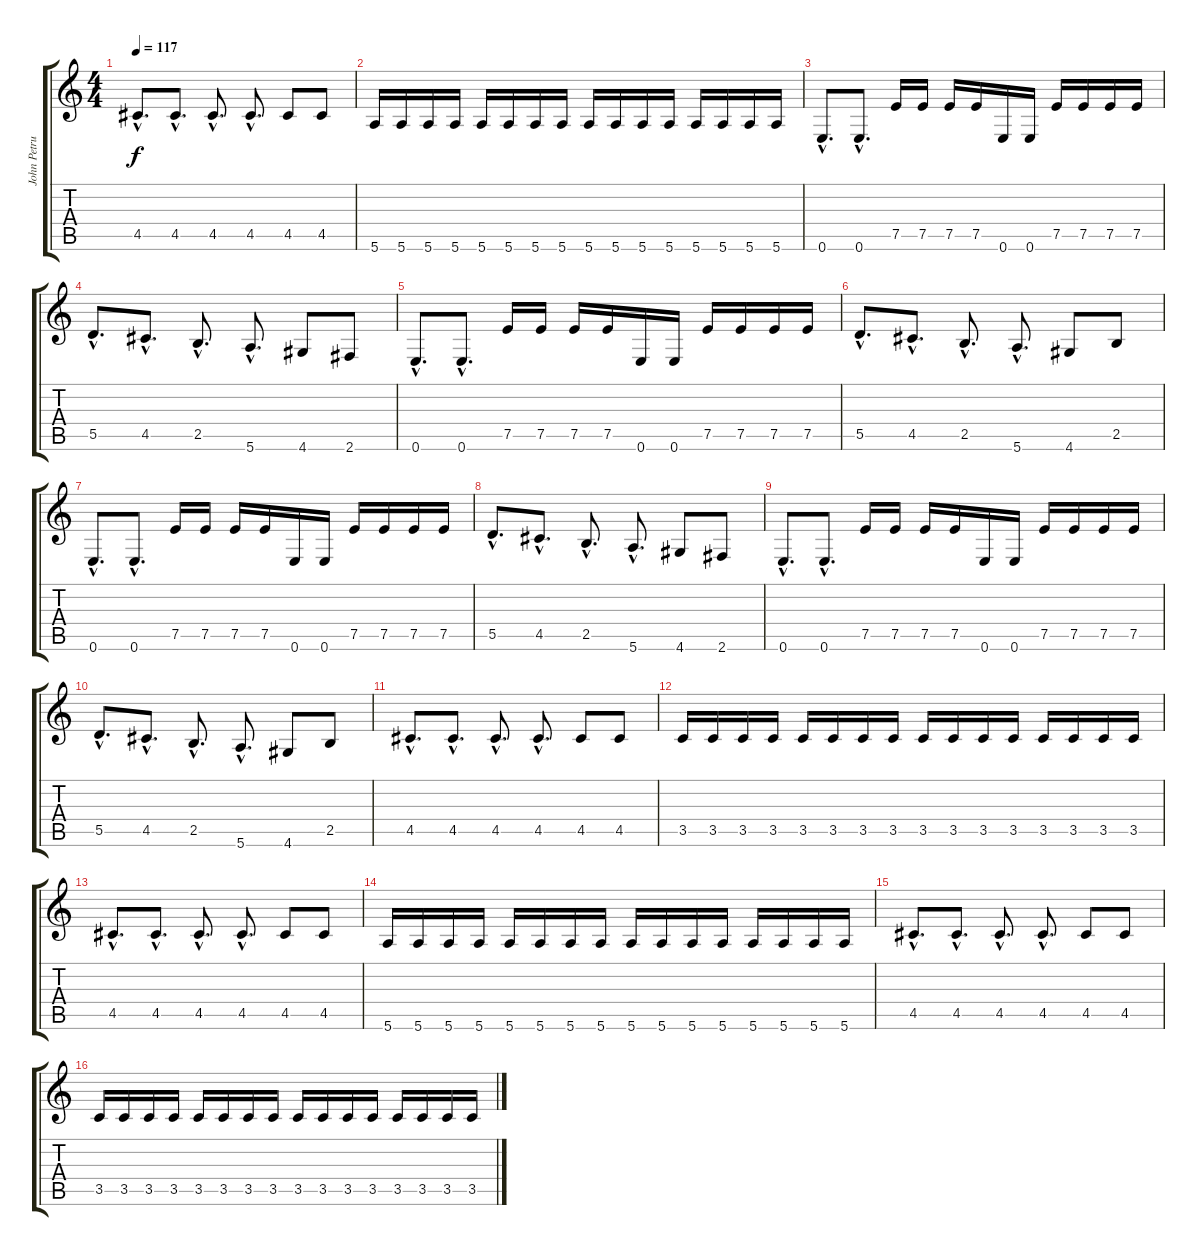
\track ("John Petrucci" "John Petru") {instrument distortionguitar}
\staff {score tabs}
\tuning (E4 B3 G3 D3 A2 E2) {hide}
\ts (4 4)
\tempo 117
\clef g2
\ks c
4.5{hac}.8{d dy f} 4.5{hac}.8{d} 4.5{hac}.8{d} 4.5{hac}.8{d} 4.5.8 4.5.8 |
5.6.16 5.6.16 5.6.16 5.6.16 5.6.16 5.6.16 5.6.16 5.6.16 5.6.16 5.6.16 5.6.16 5.6.16 5.6.16 5.6.16 5.6.16 5.6.16 |
0.6{hac}.8{d} 0.6{hac}.8{d} 7.5.16 7.5.16 7.5.16 7.5.16 0.6.16 0.6.16 7.5.16 7.5.16 7.5.16 7.5.16 |
5.5{hac}.8{d} 4.5{hac}.8{d} 2.5{hac}.8{d} 5.6{hac}.8{d} 4.6.8 2.6.8 |
0.6{hac}.8{d} 0.6{hac}.8{d} 7.5.16 7.5.16 7.5.16 7.5.16 0.6.16 0.6.16 7.5.16 7.5.16 7.5.16 7.5.16 |
5.5{hac}.8{d} 4.5{hac}.8{d} 2.5{hac}.8{d} 5.6{hac}.8{d} 4.6.8 2.5.8 |
0.6{hac}.8{d} 0.6{hac}.8{d} 7.5.16 7.5.16 7.5.16 7.5.16 0.6.16 0.6.16 7.5.16 7.5.16 7.5.16 7.5.16 |
5.5{hac}.8{d} 4.5{hac}.8{d} 2.5{hac}.8{d} 5.6{hac}.8{d} 4.6.8 2.6.8 |
0.6{hac}.8{d} 0.6{hac}.8{d} 7.5.16 7.5.16 7.5.16 7.5.16 0.6.16 0.6.16 7.5.16 7.5.16 7.5.16 7.5.16 |
5.5{hac}.8{d} 4.5{hac}.8{d} 2.5{hac}.8{d} 5.6{hac}.8{d} 4.6.8 2.5.8 |
4.5{hac}.8{d} 4.5{hac}.8{d} 4.5{hac}.8{d} 4.5{hac}.8{d} 4.5.8 4.5.8 |
3.5.16 3.5.16 3.5.16 3.5.16 3.5.16 3.5.16 3.5.16 3.5.16 3.5.16 3.5.16 3.5.16 3.5.16 3.5.16 3.5.16 3.5.16 3.5.16 |
4.5{hac}.8{d} 4.5{hac}.8{d} 4.5{hac}.8{d} 4.5{hac}.8{d} 4.5.8 4.5.8 |
5.6.16 5.6.16 5.6.16 5.6.16 5.6.16 5.6.16 5.6.16 5.6.16 5.6.16 5.6.16 5.6.16 5.6.16 5.6.16 5.6.16 5.6.16 5.6.16 |
4.5{hac}.8{d} 4.5{hac}.8{d} 4.5{hac}.8{d} 4.5{hac}.8{d} 4.5.8 4.5.8 |
3.5.16 3.5.16 3.5.16 3.5.16 3.5.16 3.5.16 3.5.16 3.5.16 3.5.16 3.5.16 3.5.16 3.5.16 3.5.16 3.5.16 3.5.16 3.5.16
